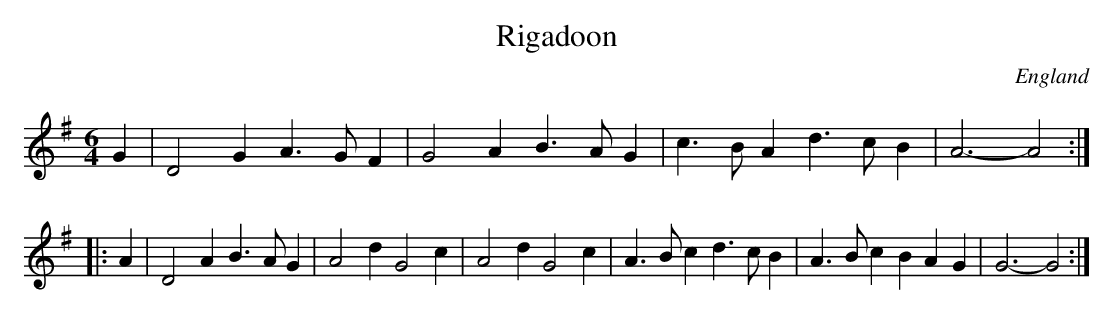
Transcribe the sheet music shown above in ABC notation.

X:1
T:Rigadoon
L:1/4
M:6/4
O:England
K:G major
G |\
D2G A>GF | G2A B>AG | c>BA d>cB | A3-A2 ::
A |\
D2A B>AG | A2d G2c | A2d G2c | A>Bc d>cB | A>Bc BAG | G3-G2 :|
